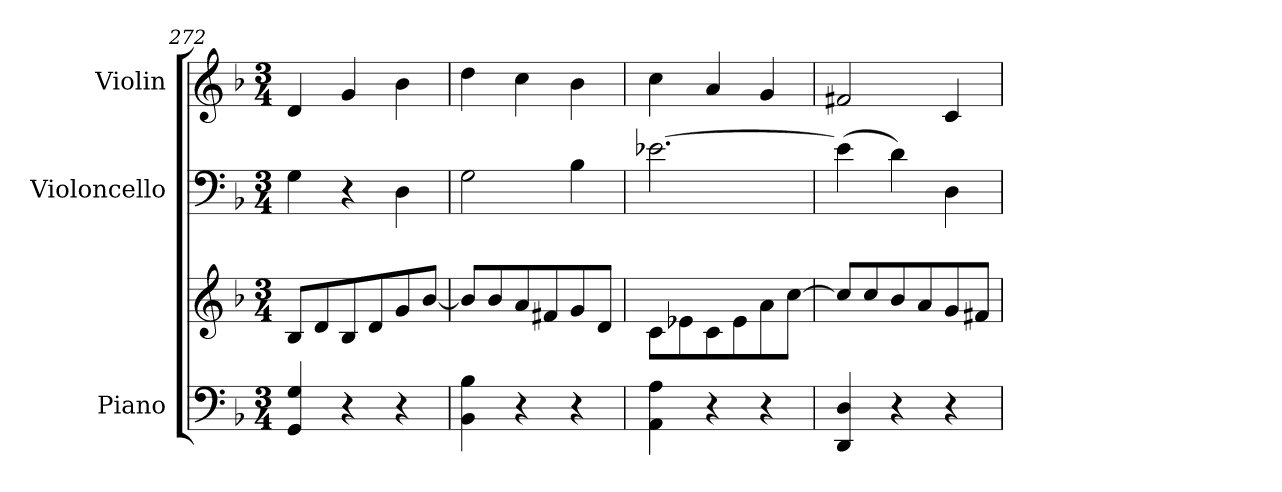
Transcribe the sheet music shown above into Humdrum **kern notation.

**kern	**kern	**kern	**kern
*part3	*part3	*part2	*part1
*staff4	*staff3	*staff2	*staff1
*I"Piano	*	*I"Violoncello	*I"Violin
*I'Pno	*	*I'Vc	*I'Vln
*clefF4	*clefG2	*clefF4	*clefG2
*k[b-]	*k[b-]	*k[b-]	*k[b-]
*M3/4	*M3/4	*M3/4	*M3/4
=272	=272	=272	=272
4GG/ 4G/	8B-/L	4G\	4d/
.	8d/	.	.
4r	8B-/	4r	4g/
.	8d/	.	.
4r	8g/	4D\	4b-\
.	[8b-/J	.	.
!!LO:PB:g=z
=273	=273	=273	=273
4BB-\ 4B-\	8b-/L]	2G\	4dd\
.	8b-/	.	.
4r	8a/	.	4cc\
.	8f#X/	.	.
4r	8g/	4B-\	4b-\
.	8d/J	.	.
=274	=274	=274	=274
4AA\ 4A\	8c\L	[2.e-X\	4cc\
.	8e-X\	.	.
4r	8c\	.	4a/
.	8e-\	.	.
4r	8a\	.	4g/
.	[8cc\J	.	.
=275	=275	=275	=275
4DD/ 4D/	8cc/L]	(>4e-\]	2f#X/
.	8cc/	.	.
4r	8b-/	4d\)	.
.	8a/	.	.
4r	8g/	4D\	4c/
.	8f#X/J	.	.
=	=	=	=
*-	*-	*-	*-
